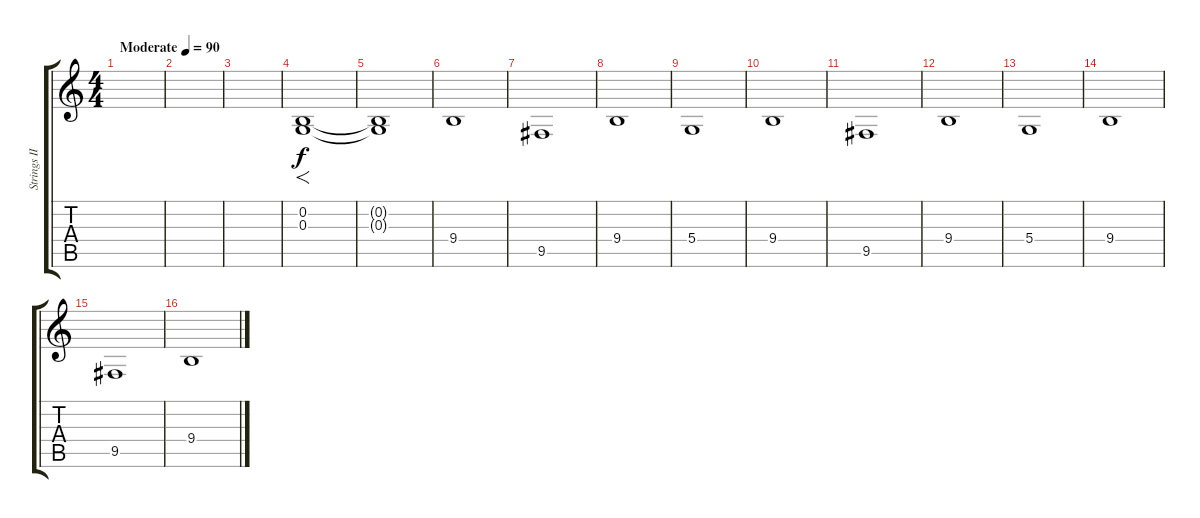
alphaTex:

\track ("Strings III" "Strings II") {instrument stringensemble2}
\staff {score tabs}
\tuning (E4 B3 G3 D3 A2 E2) {hide}
\ts (4 4)
\tempo (90 "Moderate")
\clef g2
\ks c
|
|
|
(0.2 0.3).1{f} |
(0.2{t} 0.3{t}).1 |
9.4.1 |
9.5.1 |
9.4.1 |
5.4.1 |
9.4.1 |
9.5.1 |
9.4.1 |
5.4.1 |
9.4.1 |
9.5.1 |
9.4.1
